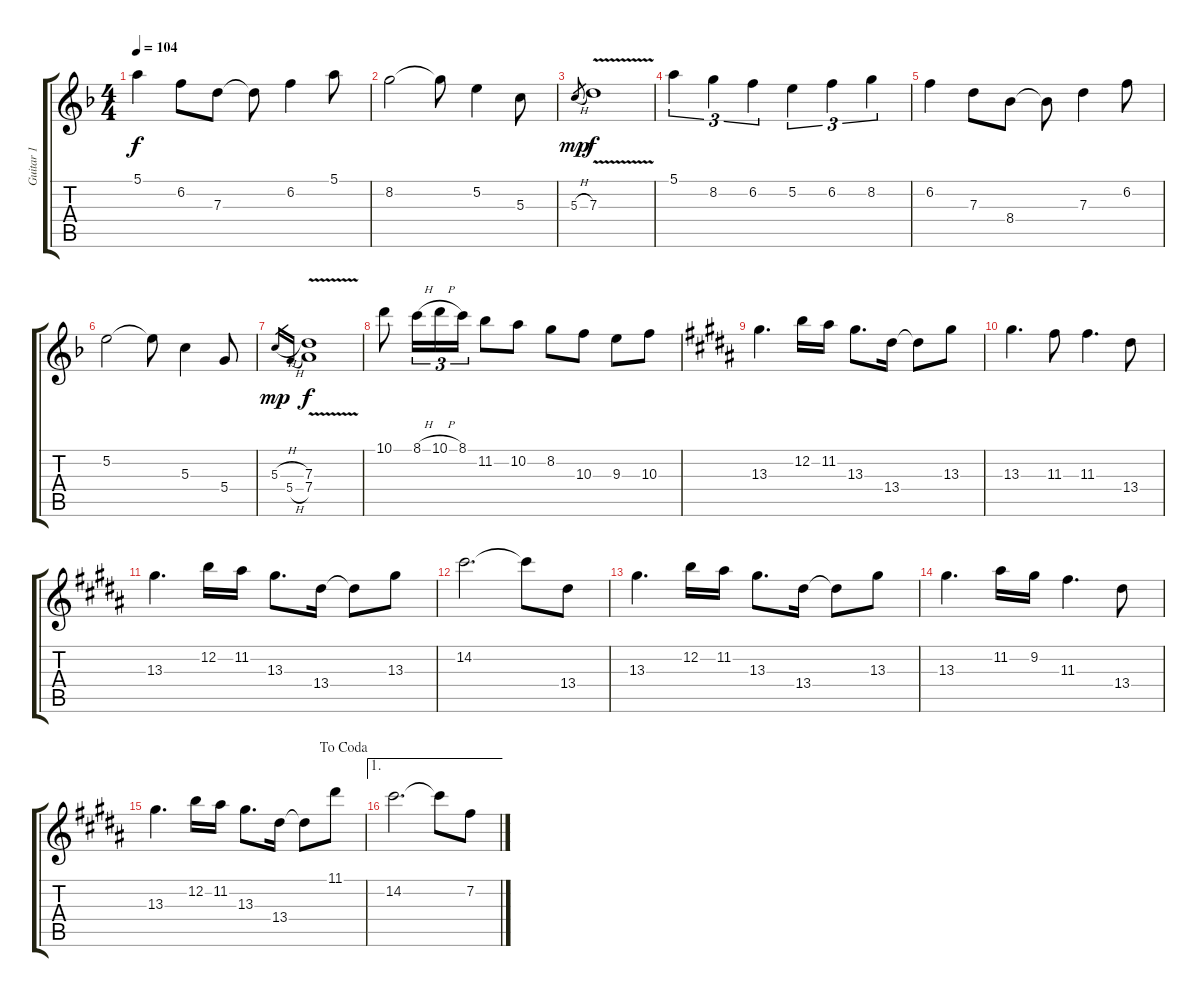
\track ("Guitar 1" "Guitar 1") {instrument overdrivenguitar}
\staff {score tabs}
\tuning (E4 B3 G3 D3 A2 E2) {hide}
\ts (4 4)
\tempo 104
\clef g2
\ks f
5.1.4{dy f} 6.2.8 7.3.8 7.3{t}.8 6.2.4 5.1.8 |
8.2.2 8.2{t}.8 5.2.4 5.3.8 |
5.3{h}.8{gr dy mp} 7.3{v}.1{dy f} |
5.1.4{tu (3 2)} 8.2.4{tu (3 2)} 6.2.4{tu (3 2)} 5.2.4{tu (3 2)} 6.2.4{tu (3 2)} 8.2.4{tu (3 2)} |
6.2.4 7.3.8 8.4.8 8.4{t}.8 7.3.4 6.2.8 |
5.2.2 5.2{t}.8 5.3.4 5.4.8 |
5.3{h}.16{gr dy mp} 5.4{h}.16{gr} (7.3{v} 7.4).1{dy f} |
10.1.8 8.1{h}.16{tu (3 2)} 10.1{h}.16{tu (3 2)} 8.1.16{tu (3 2)} 11.2.8 10.2.8 8.2.8 10.3.8 9.3.8 10.3.8 |
\ks b
13.3.4{d} 12.2.16 11.2.16 13.3.8{d} 13.4.16 13.4{t}.8 13.3.8 |
13.3.4{d} 11.3.8 11.3.4{d} 13.4.8 |
13.3.4{d} 12.2.16 11.2.16 13.3.8{d} 13.4.16 13.4{t}.8 13.3.8 |
14.2.2{d} 14.2{t}.8 13.4.8 |
13.3.4{d} 12.2.16 11.2.16 13.3.8{d} 13.4.16 13.4{t}.8 13.3.8 |
13.3.4{d} 11.2.16 9.2.16 11.3.4{d} 13.4.8 |
\jump dacoda
13.3.4{d} 12.2.16 11.2.16 13.3.8{d} 13.4.16 13.4{t}.8 11.1.8 |
\ae 1
14.2.2{d} 14.2{t}.8 7.2.8
